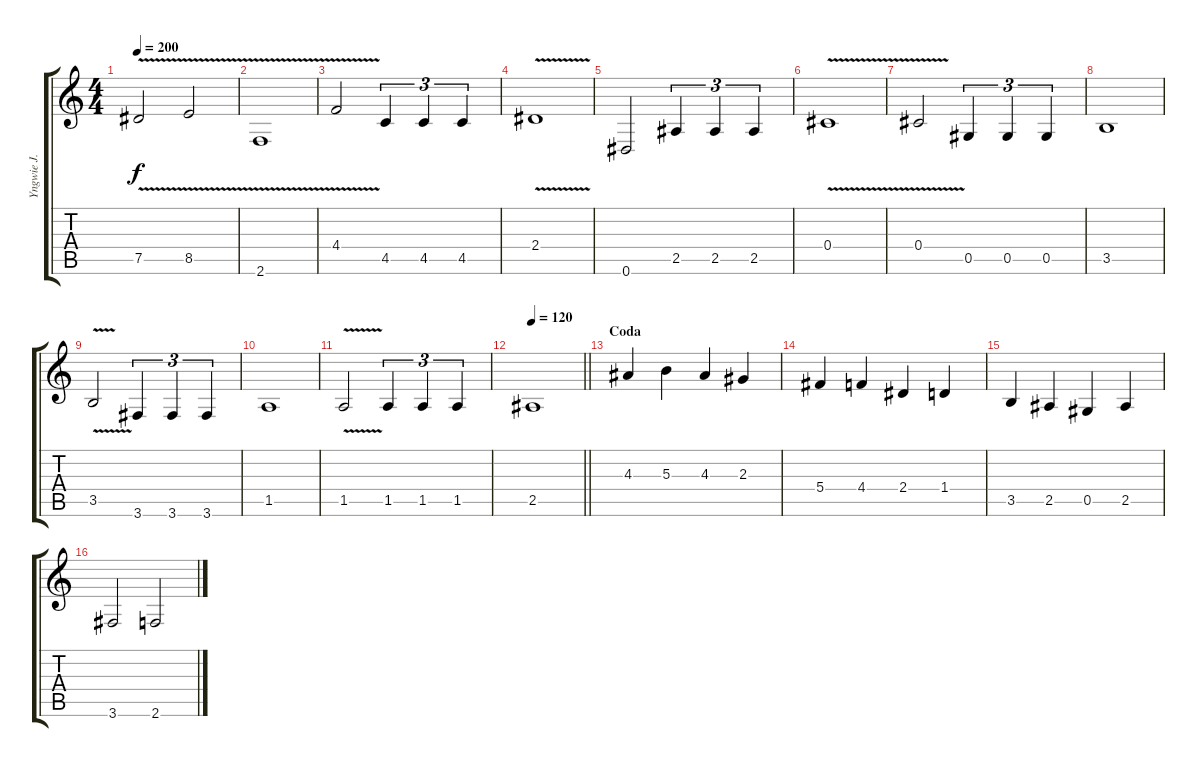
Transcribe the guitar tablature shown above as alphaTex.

\track ("Yngwie J. Malmsteen" "Yngwie J. ") {instrument distortionguitar}
\staff {score tabs}
\tuning (Eb4 Bb3 Gb3 Db3 Ab2 Eb2) {hide}
\ts (4 4)
\tempo 200
\clef g2
\ks c
7.5{v}.2{dy f} 8.5{v}.2 |
2.6{v}.1 |
4.4{v}.2 4.5.4{tu (3 2)} 4.5.4{tu (3 2)} 4.5.4{tu (3 2)} |
2.4{v}.1 |
0.6.2 2.5.4{tu (3 2)} 2.5.4{tu (3 2)} 2.5.4{tu (3 2)} |
0.4{v}.1 |
0.4{v}.2 0.5.4{tu (3 2)} 0.5.4{tu (3 2)} 0.5.4{tu (3 2)} |
3.5.1 |
3.5{v}.2 3.6.4{tu (3 2)} 3.6.4{tu (3 2)} 3.6.4{tu (3 2)} |
1.5.1 |
1.5{v}.2 1.5.4{tu (3 2)} 1.5.4{tu (3 2)} 1.5.4{tu (3 2)} |
\tempo 120
\barLineRight lightlight
2.5.1 |
\section ("" "Coda")
4.3.4 5.3.4 4.3.4 2.3.4 |
5.4.4 4.4.4 2.4.4 1.4.4 |
3.5.4 2.5.4 0.5.4 2.5.4 |
3.6.2 2.6.2
